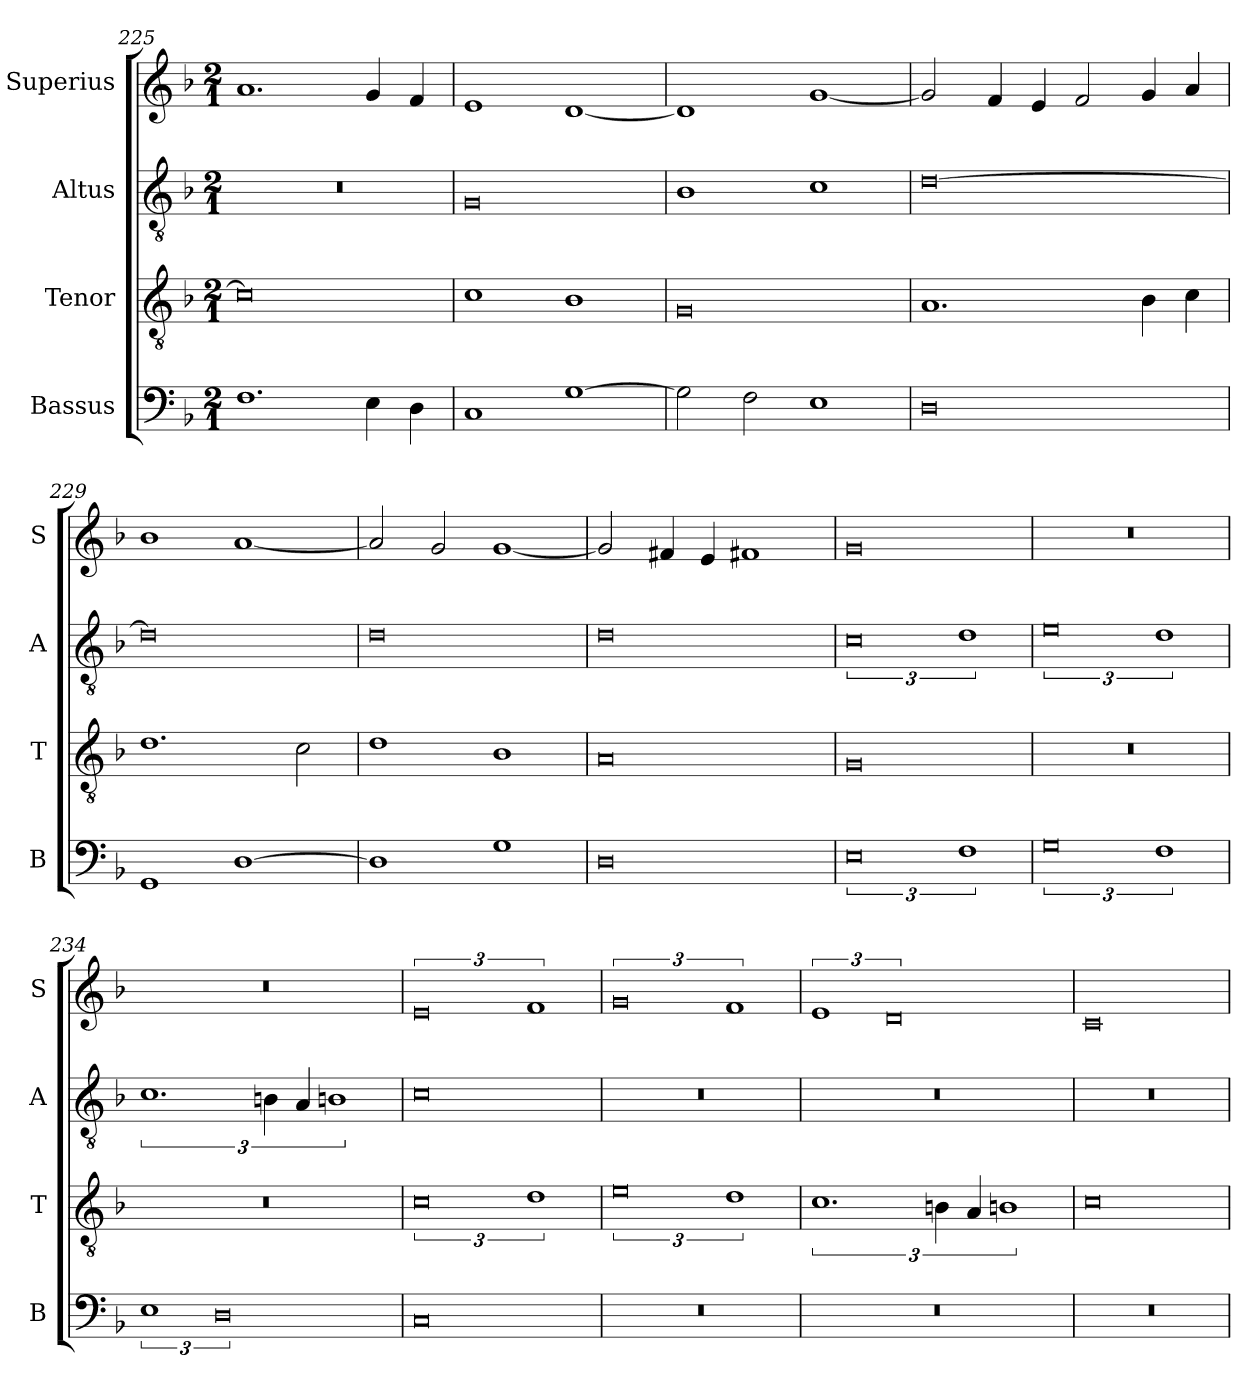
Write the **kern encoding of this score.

**kern	**kern	**kern	**kern
*part4	*part3	*part2	*part1
*staff4	*staff3	*staff2	*staff1
*I"Bassus	*I"Tenor	*I"Altus	*I"Superius
*I'B	*I'T	*I'A	*I'S
*clefF4	*clefGv2	*clefGv2	*clefG2
*k[b-]	*k[b-]	*k[b-]	*k[b-]
*M2/1	*M2/1	*M2/1	*M2/1
=225	=225	=225	=225
1.F	0c]	0r	1.a
4E\	.	.	4g/
4D\	.	.	4f/
=226	=226	=226	=226
1C	1c	0G	1e
[1G	1B-	.	[1d
=227	=227	=227	=227
2G\]	0G	1B-	1d]
2F\	.	.	.
1E	.	1c	[1g
=228	=228	=228	=228
0D	1.A	[0d	2g/]
.	.	.	4f/
.	.	.	4e/
.	.	.	2f/
.	4B-\	.	4g/
.	4c\	.	4a/
=229	=229	=229	=229
1GG	1.d	0d]	1b-
[1D	.	.	[1a
.	2c\	.	.
=230	=230	=230	=230
1D]	1d	0d	2a/]
.	.	.	2g/
1G	1B-	.	[1g
=231	=231	=231	=231
0D	0A	0d	2g/]
.	.	.	4f#X/
.	.	.	4e/
.	.	.	1f#X
=232	=232	=232	=232
3%4E	0G	3%4c	0g
3%2F	.	3%2d	.
=233	=233	=233	=233
3%4G	0r	3%4e	0r
3%2F	.	3%2d	.
=234	=234	=234	=234
3%2E	0r	3%2.c	0r
3%4D	.	.	.
.	.	6Bn\	.
.	.	6A/	.
.	.	3%2Bn	.
=235	=235	=235	=235
0C	3%4c	0c	3%4e
.	3%2d	.	3%2f
=236	=236	=236	=236
0r	3%4e	0r	3%4g
.	3%2d	.	3%2f
=237	=237	=237	=237
0r	3%2.c	0r	3%2e
.	.	.	3%4d
.	6Bn\	.	.
.	6A/	.	.
.	3%2Bn	.	.
=238	=238	=238	=238
0r	0c	0r	0c
=	=	=	=
*-	*-	*-	*-
